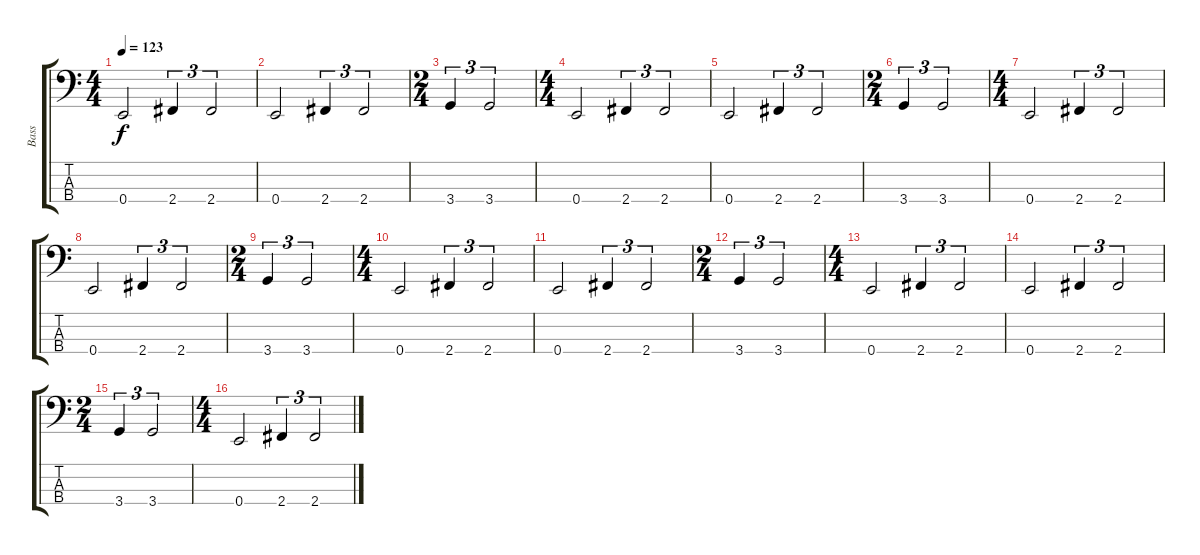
\track ("Bass" "Bass") {instrument electricbassfinger}
\staff {score tabs}
\tuning (G2 D2 A1 E1) {hide}
\ts (4 4)
\tempo 123
\clef f4
\ks c
0.4.2{dy f} 2.4.4{tu (3 2)} 2.4.2{tu (3 2)} |
0.4.2 2.4.4{tu (3 2)} 2.4.2{tu (3 2)} |
\ts (2 4)
3.4.4{tu (3 2)} 3.4.2{tu (3 2)} |
\ts (4 4)
0.4.2 2.4.4{tu (3 2)} 2.4.2{tu (3 2)} |
0.4.2 2.4.4{tu (3 2)} 2.4.2{tu (3 2)} |
\ts (2 4)
3.4.4{tu (3 2)} 3.4.2{tu (3 2)} |
\ts (4 4)
0.4.2 2.4.4{tu (3 2)} 2.4.2{tu (3 2)} |
0.4.2 2.4.4{tu (3 2)} 2.4.2{tu (3 2)} |
\ts (2 4)
3.4.4{tu (3 2)} 3.4.2{tu (3 2)} |
\ts (4 4)
0.4.2 2.4.4{tu (3 2)} 2.4.2{tu (3 2)} |
0.4.2 2.4.4{tu (3 2)} 2.4.2{tu (3 2)} |
\ts (2 4)
3.4.4{tu (3 2)} 3.4.2{tu (3 2)} |
\ts (4 4)
0.4.2{volume 6} 2.4.4{tu (3 2)} 2.4.2{tu (3 2)} |
0.4.2 2.4.4{tu (3 2)} 2.4.2{tu (3 2)} |
\ts (2 4)
3.4.4{tu (3 2)} 3.4.2{tu (3 2)} |
\ts (4 4)
0.4.2 2.4.4{tu (3 2)} 2.4.2{tu (3 2)}
